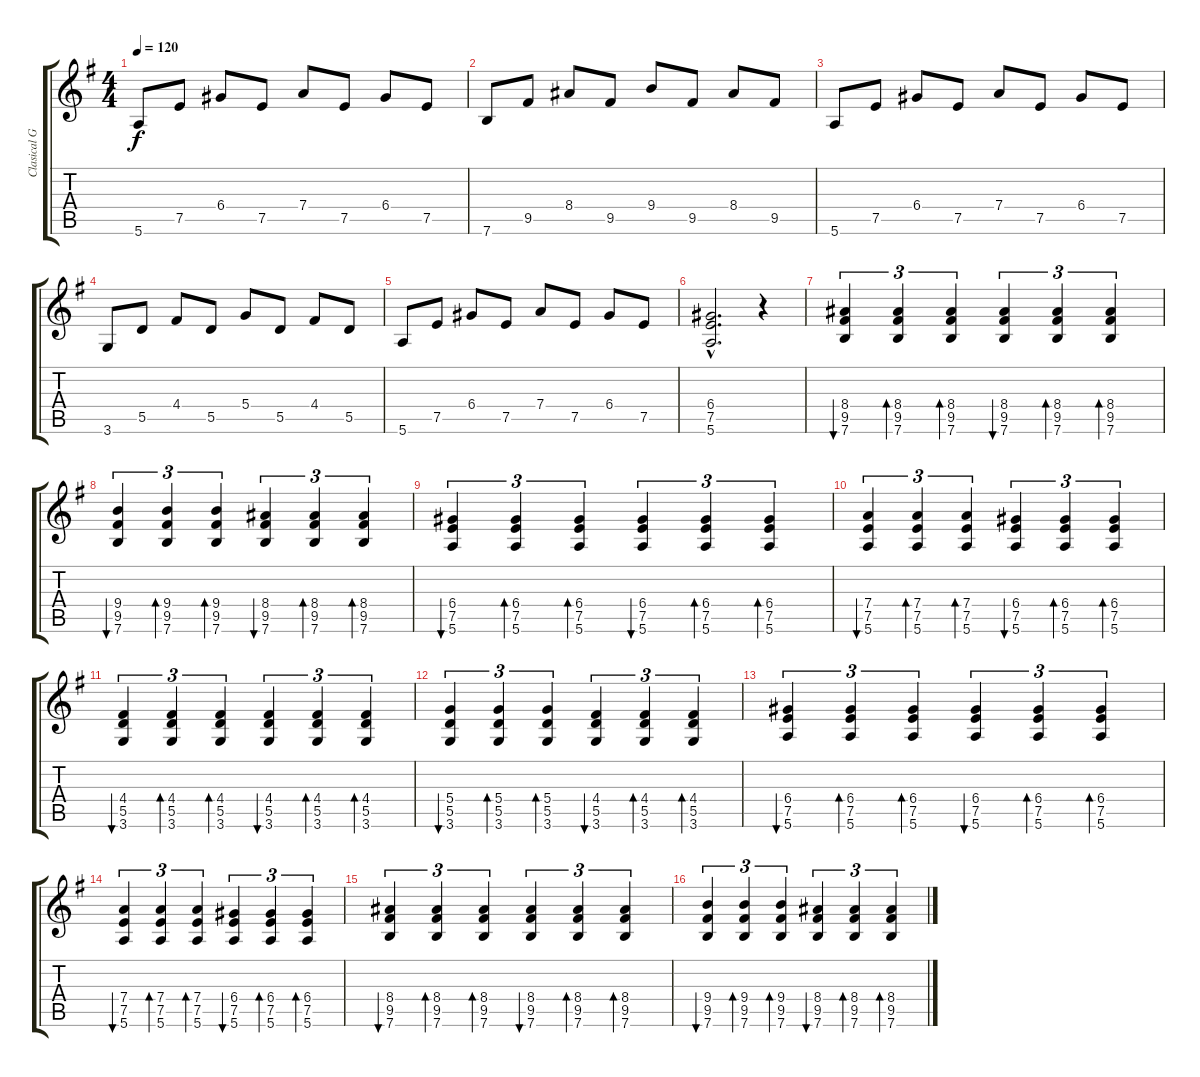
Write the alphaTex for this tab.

\track ("Clasical Guitar" "Clasical G") {instrument acousticguitarnylon}
\staff {score tabs}
\tuning (E4 B3 G3 D3 A2 E2) {hide}
\ts (4 4)
\tempo 120
\clef g2
\ks g
5.6.8{dy f} 7.5.8 6.4.8 7.5.8 7.4.8 7.5.8 6.4.8 7.5.8 |
7.6.8 9.5.8 8.4.8 9.5.8 9.4.8 9.5.8 8.4.8 9.5.8 |
5.6.8 7.5.8 6.4.8 7.5.8 7.4.8 7.5.8 6.4.8 7.5.8 |
3.6.8 5.5.8 4.4.8 5.5.8 5.4.8 5.5.8 4.4.8 5.5.8 |
5.6.8 7.5.8 6.4.8 7.5.8 7.4.8 7.5.8 6.4.8 7.5.8 |
(6.4{hac} 7.5{hac} 5.6{hac}).2{d} r.4 |
(8.4 9.5 7.6).4{tu (3 2) bu 60} (8.4 9.5 7.6).4{tu (3 2) bd 120} (8.4 9.5 7.6).4{tu (3 2) bd 120} (8.4 9.5 7.6).4{tu (3 2) bu 120} (8.4 9.5 7.6).4{tu (3 2) bd 120} (8.4 9.5 7.6).4{tu (3 2) bd 120} |
(9.4 9.5 7.6).4{tu (3 2) bu 120} (9.4 9.5 7.6).4{tu (3 2) bd 120} (9.4 9.5 7.6).4{tu (3 2) bd 120} (8.4 9.5 7.6).4{tu (3 2) bu 120} (8.4 9.5 7.6).4{tu (3 2) bd 120} (8.4 9.5 7.6).4{tu (3 2) bd 120} |
(6.4 7.5 5.6).4{tu (3 2) bu 120} (6.4 7.5 5.6).4{tu (3 2) bd 120} (6.4 7.5 5.6).4{tu (3 2) bd 120} (6.4 7.5 5.6).4{tu (3 2) bu 120} (6.4 7.5 5.6).4{tu (3 2) bd 120} (6.4 7.5 5.6).4{tu (3 2) bd 120} |
(7.4 7.5 5.6).4{tu (3 2) bu 120} (7.4 7.5 5.6).4{tu (3 2) bd 120} (7.4 7.5 5.6).4{tu (3 2) bd 120} (6.4 7.5 5.6).4{tu (3 2) bu 120} (6.4 7.5 5.6).4{tu (3 2) bd 120} (6.4 7.5 5.6).4{tu (3 2) bd 120} |
(4.4 5.5 3.6).4{tu (3 2) bu 120} (4.4 5.5 3.6).4{tu (3 2) bd 120} (4.4 5.5 3.6).4{tu (3 2) bd 120} (4.4 5.5 3.6).4{tu (3 2) bu 120} (4.4 5.5 3.6).4{tu (3 2) bd 120} (4.4 5.5 3.6).4{tu (3 2) bd 120} |
(5.4 5.5 3.6).4{tu (3 2) bu 120} (5.4 5.5 3.6).4{tu (3 2) bd 120} (5.4 5.5 3.6).4{tu (3 2) bd 120} (4.4 5.5 3.6).4{tu (3 2) bu 120} (4.4 5.5 3.6).4{tu (3 2) bd 120} (4.4 5.5 3.6).4{tu (3 2) bd 120} |
(6.4 7.5 5.6).4{tu (3 2) bu 120} (6.4 7.5 5.6).4{tu (3 2) bd 120} (6.4 7.5 5.6).4{tu (3 2) bd 120} (6.4 7.5 5.6).4{tu (3 2) bu 120} (6.4 7.5 5.6).4{tu (3 2) bd 120} (6.4 7.5 5.6).4{tu (3 2) bd 120} |
(7.4 7.5 5.6).4{tu (3 2) bu 120} (7.4 7.5 5.6).4{tu (3 2) bd 120} (7.4 7.5 5.6).4{tu (3 2) bd 120} (6.4 7.5 5.6).4{tu (3 2) bu 120} (6.4 7.5 5.6).4{tu (3 2) bd 120} (6.4 7.5 5.6).4{tu (3 2) bd 120} |
(8.4 9.5 7.6).4{tu (3 2) bu 60} (8.4 9.5 7.6).4{tu (3 2) bd 120} (8.4 9.5 7.6).4{tu (3 2) bd 120} (8.4 9.5 7.6).4{tu (3 2) bu 120} (8.4 9.5 7.6).4{tu (3 2) bd 120} (8.4 9.5 7.6).4{tu (3 2) bd 120} |
(9.4 9.5 7.6).4{tu (3 2) bu 120} (9.4 9.5 7.6).4{tu (3 2) bd 120} (9.4 9.5 7.6).4{tu (3 2) bd 120} (8.4 9.5 7.6).4{tu (3 2) bu 120} (8.4 9.5 7.6).4{tu (3 2) bd 120} (8.4 9.5 7.6).4{tu (3 2) bd 120}
